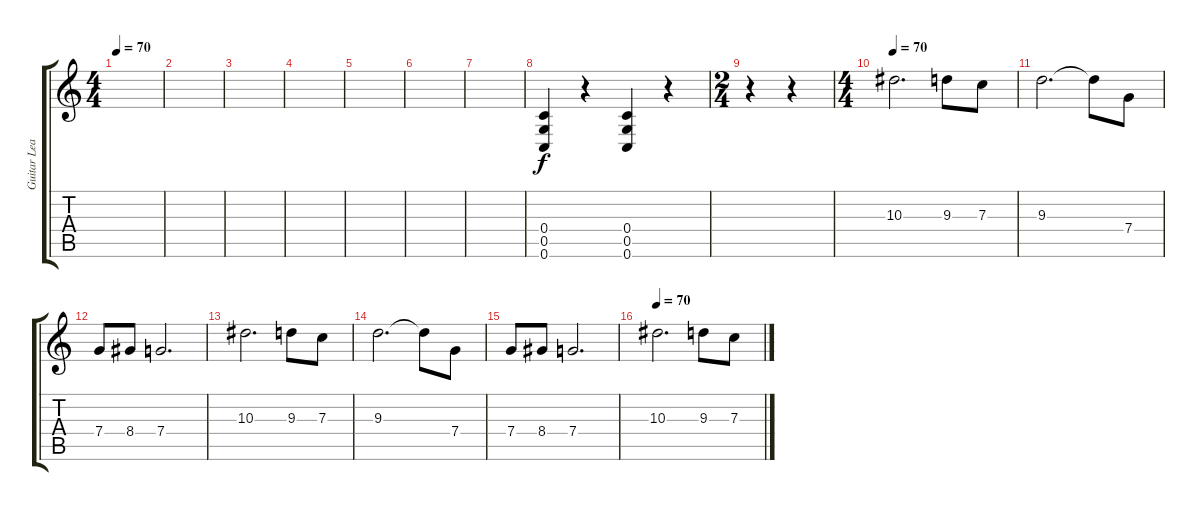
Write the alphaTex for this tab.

\track ("Guitar Lead" "Guitar Lea") {instrument distortionguitar}
\staff {score tabs}
\tuning (D4 A3 F3 C3 G2 C2) {hide}
\ts (4 4)
\tempo 70
\clef g2
\ks c
|
|
|
|
|
|
|
(0.4 0.5 0.6).4 r.4 (0.4 0.5 0.6).4 r.4 |
\ts (2 4)
r.4 r.4 |
\ts (4 4)
\tempo 70
10.3.2{d} 9.3.8 7.3.8 |
9.3.2{d} 9.3{t}.8 7.4.8 |
7.4.8 8.4.8 7.4.2{d} |
10.3.2{d} 9.3.8 7.3.8 |
9.3.2{d} 9.3{t}.8 7.4.8 |
7.4.8 8.4.8 7.4.2{d} |
\tempo 70
10.3.2{d} 9.3.8 7.3.8
